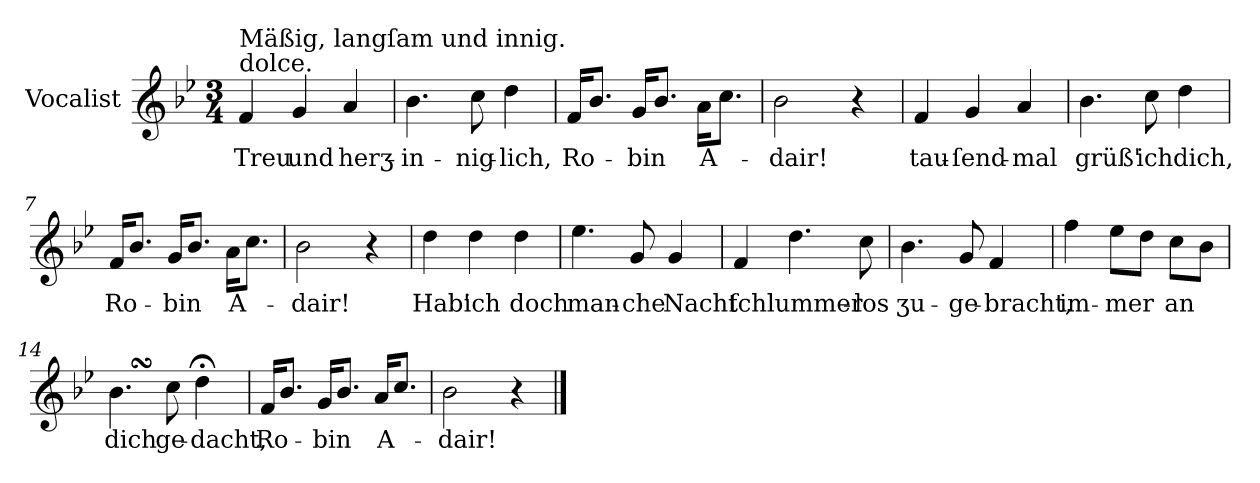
**kern	**text
*part1	*part1
*staff1	*staff1
*I"Vocalist	*
*clefG2	*
*k[b-e-]	*
*B-:	*
*M3/4	*
=1	=1
!LO:TX:a:t=dolce.	!
!LO:TX:a:t=Mäßig, langſam und innig.	!
4f	Treu
4g	und
4a	herʒ-
=2	=2
4.b-	-in-
8cc	-nig-
4dd	-lich,
=3	=3
16fKL	Ro-
8.b-J	.
16gKL	-bin
8.b-J	.
16aKL	A-
8.ccJ	.
=4	=4
2b-	-dair!
4r	.
=5	=5
4f	tau-
4g	-ſend-
4a	-mal
=6	=6
4.b-	grüß'
8cc	ich
4dd	dich,
=7	=7
16fKL	Ro-
8.b-J	.
16gKL	-bin
8.b-J	.
16aKL	A-
8.ccJ	.
=8	=8
2b-	-dair!
4r	.
=9	=9
4dd	Hab'
4dd	ich
4dd	doch
=10	=10
4.ee-	man-
8g	-che
4g	Nacht
=11	=11
4f	ſchlummer-
4.dd	.
8cc	-los
=12	=12
4.b-	ʒu-
8g	-ge-
4f	-bracht,
=13	=13
4ff	im-
8ee-L	-mer
8ddJ	.
8ccL	an
8b-J	.
=14	=14
4.b-SSs	dich
8cc	ge-
4dd;<	-dacht,
=15	=15
16fKL	Ro-
8.b-J	.
16gKL	-bin
8.b-J	.
16a/KL	A-
8.ccJ	.
=16	=16
2b-	-dair!
4r	.
==	==
*-	*-
